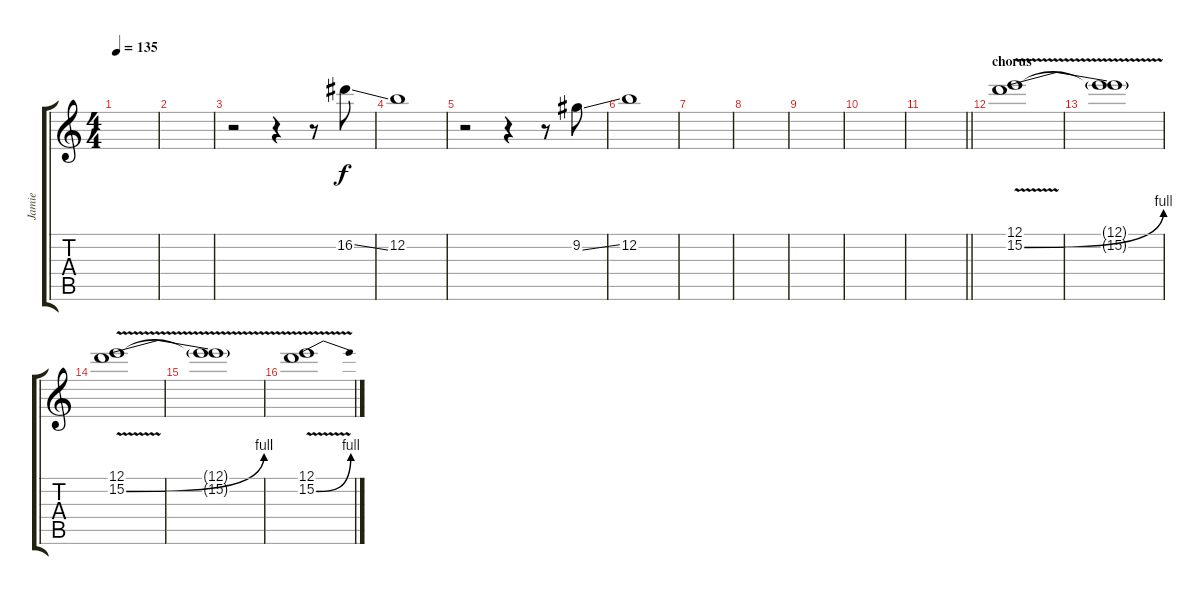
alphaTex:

\track ("Jamie" "Jamie") {instrument electricguitarjazz}
\staff {score tabs}
\tuning (E4 B3 G3 D3 A2 E2) {hide}
\ts (4 4)
\tempo 135
\clef g2
\ks c
|
|
r.2 r.4 r.8 16.2{ss}.8 |
12.2.1 |
r.2 r.4 r.8 9.2{ss}.8 |
12.2.1 |
|
|
|
|
\barLineRight lightlight
|
\section ("" "chorus")
(12.1 15.2{be (bend 0 0 60 4) v}).1 |
(12.1{t} 15.2{t}).1 |
(12.1 15.2{be (bend 0 0 60 4) v}).1 |
(12.1{t} 15.2{t}).1 |
(12.1 15.2{be (bend 0 0 60 4) v}).1
